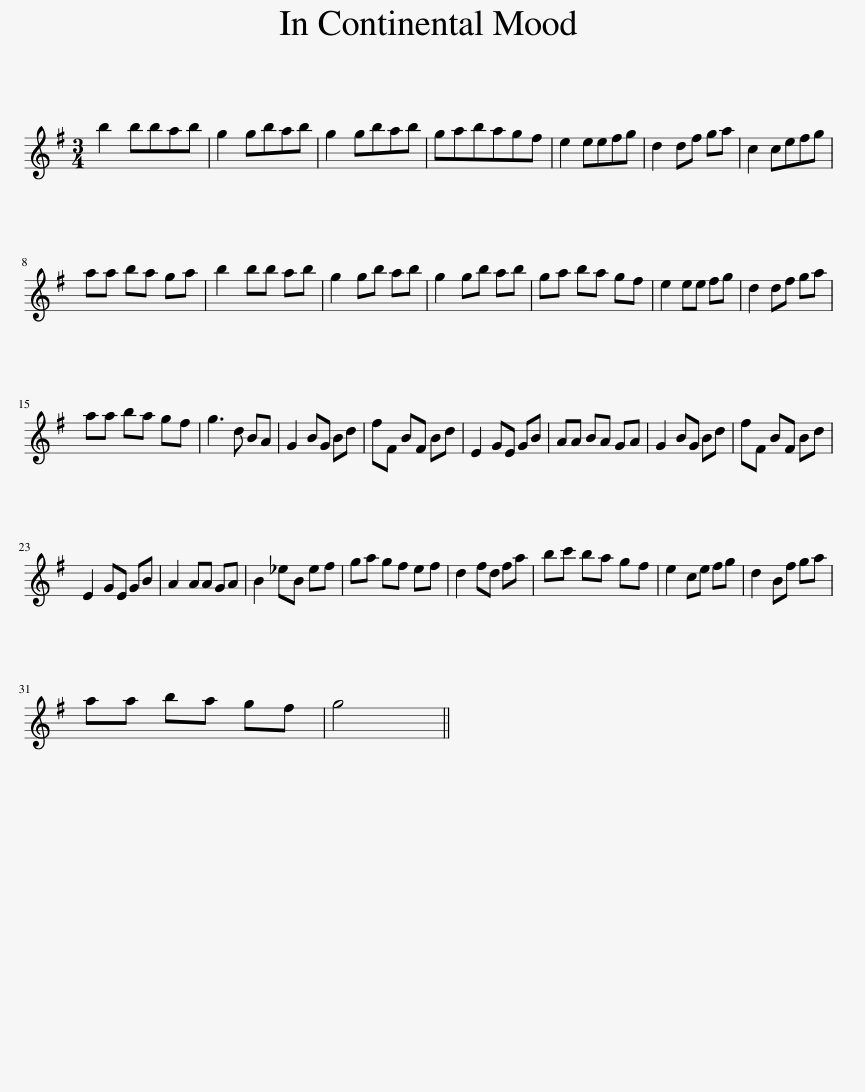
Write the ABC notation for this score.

X:1
L:1/8
M:3/4
I:linebreak $
K:G
V:1 treble
V:1
 b2 bbab | g2 gbab | g2 gbab | gabagf | e2 eefg | %5
 d2 df ga | c2 cefg |$ aa ba ga | b2 bb ab | g2 gb ab | %10
 g2 gb ab | ga ba gf | e2 ee fg | d2 df ga |$ aa ba gf | %15
 g3 d BA | G2 BG Bd | fF BF Bd | E2 GE GB | AA BA GA | %20
 G2 BG Bd | fF BF Bd |$ E2 GE GB | A2 AA GA | B2 _eB ef | %25
 ga gf ef | d2 fd fa | bc' ba gf | e2 ce fg | d2 Bf ga |$ %30
 aa ba gf | g4 || %32
